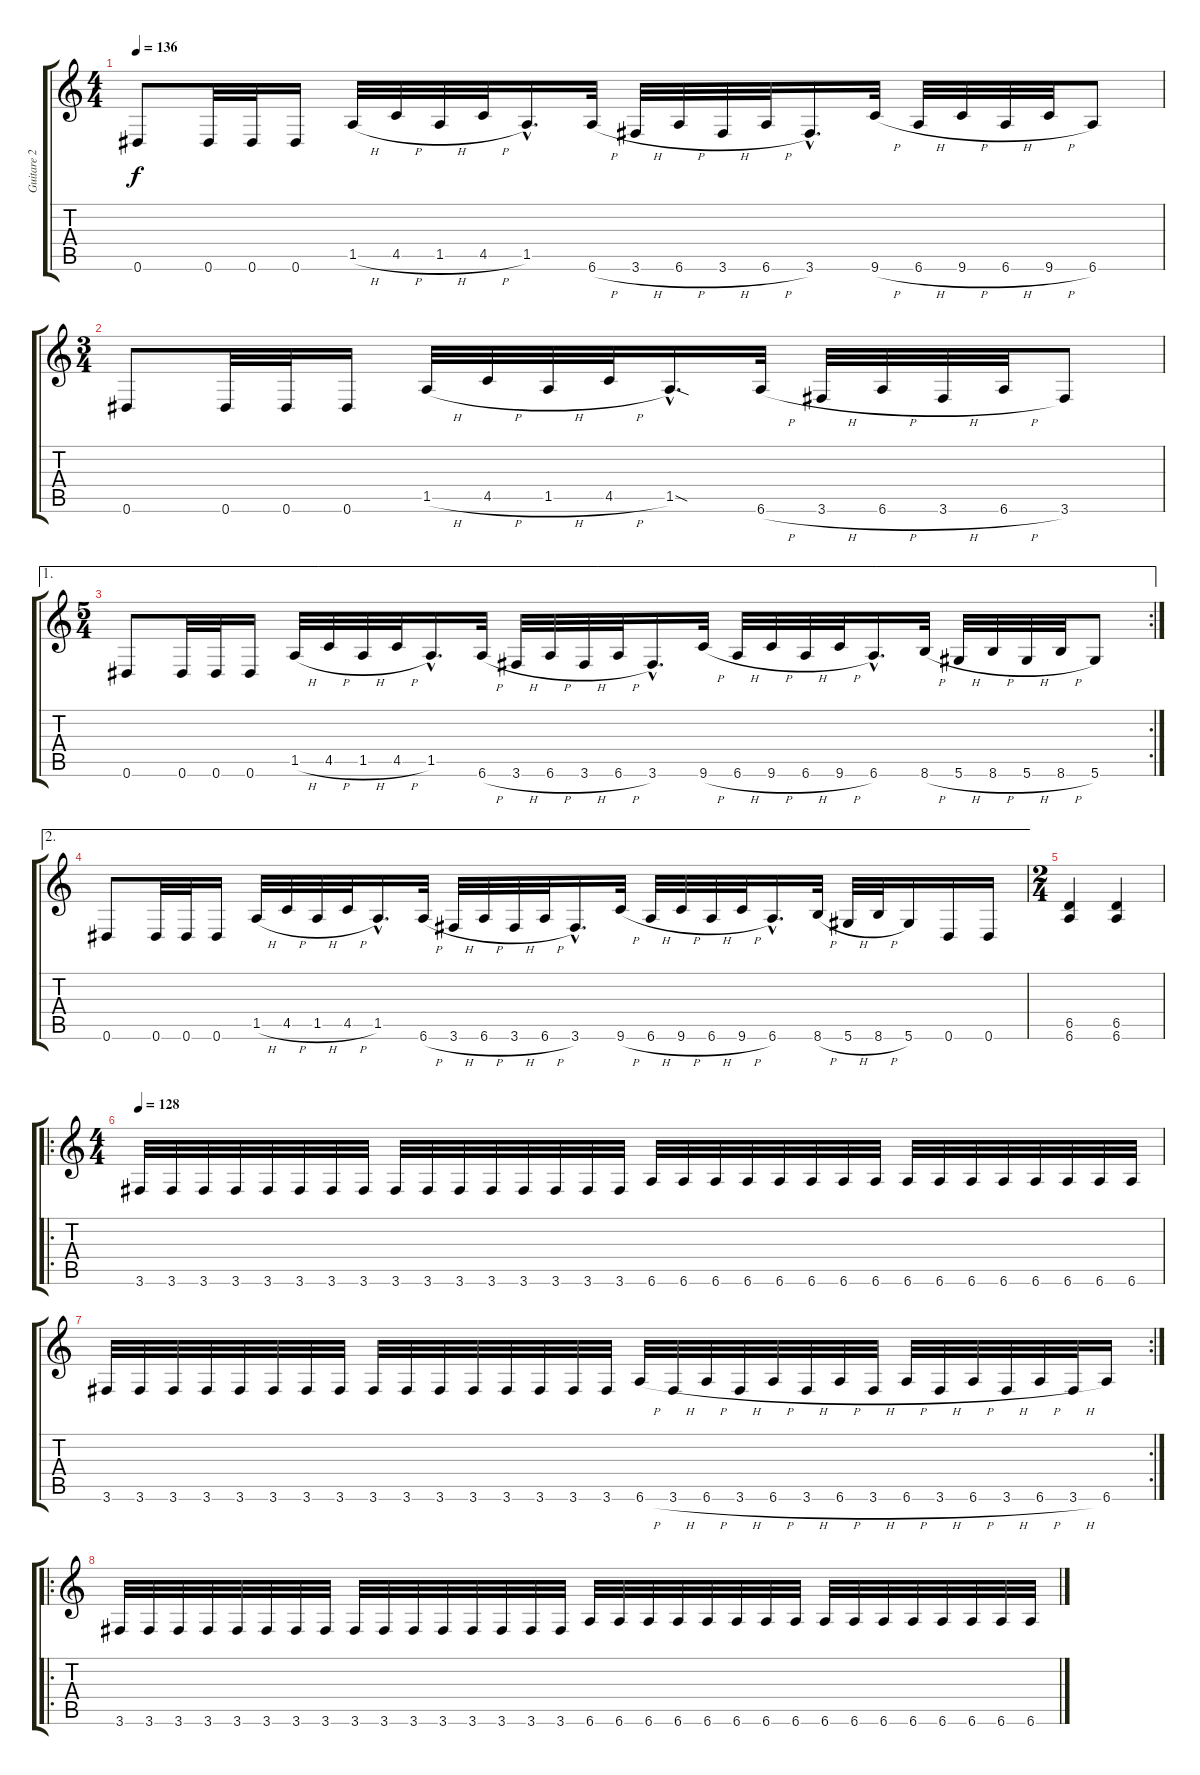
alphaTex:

\track ("Guitare 2" "Guitare 2") {instrument distortionguitar}
\staff {score tabs}
\tuning (Eb4 Bb3 Gb3 Db3 Ab2 Eb2) {hide}
\ts (4 4)
\tempo 136
\clef g2
\ks c
0.6.8{dy f} 0.6.32 0.6.32 0.6.16 1.5{h}.32 4.5{h}.32 1.5{h}.32 4.5{h}.32 1.5{hac}.16{d} 6.6{h}.32 3.6{h}.32 6.6{h}.32 3.6{h}.32 6.6{h}.32 3.6{hac}.16{d} 9.6{h}.32 6.6{h}.32 9.6{h}.32 6.6{h}.32 9.6{h}.32 6.6.8 |
\ts (3 4)
0.6.8 0.6.32 0.6.32 0.6.16 1.5{h}.32 4.5{h}.32 1.5{h}.32 4.5{h}.32 1.5{sod hac}.16{d} 6.6{h}.32 3.6{h}.32 6.6{h}.32 3.6{h}.32 6.6{h}.32 3.6.8 |
\ae 1
\rc 2
\ts (5 4)
0.6.8 0.6.32 0.6.32 0.6.16 1.5{h}.32 4.5{h}.32 1.5{h}.32 4.5{h}.32 1.5{hac}.16{d} 6.6{h}.32 3.6{h}.32 6.6{h}.32 3.6{h}.32 6.6{h}.32 3.6{hac}.16{d} 9.6{h}.32 6.6{h}.32 9.6{h}.32 6.6{h}.32 9.6{h}.32 6.6{hac}.16{d} 8.6{h}.32 5.6{h}.32 8.6{h}.32 5.6{h}.32 8.6{h}.32 5.6.8 |
\ae 2
0.6.8 0.6.32 0.6.32 0.6.16 1.5{h}.32 4.5{h}.32 1.5{h}.32 4.5{h}.32 1.5{hac}.16{d} 6.6{h}.32 3.6{h}.32 6.6{h}.32 3.6{h}.32 6.6{h}.32 3.6{hac}.16{d} 9.6{h}.32 6.6{h}.32 9.6{h}.32 6.6{h}.32 9.6{h}.32 6.6{hac}.16{d} 8.6{h}.32 5.6{h}.32 8.6{h}.32 5.6.16 0.6.16 0.6.16 |
\ts (2 4)
(6.5 6.6).4 (6.5 6.6).4 |
\ro
\ts (4 4)
\tempo 128
3.6.32 3.6.32 3.6.32 3.6.32 3.6.32 3.6.32 3.6.32 3.6.32 3.6.32 3.6.32 3.6.32 3.6.32 3.6.32 3.6.32 3.6.32 3.6.32 6.6.32 6.6.32 6.6.32 6.6.32 6.6.32 6.6.32 6.6.32 6.6.32 6.6.32 6.6.32 6.6.32 6.6.32 6.6.32 6.6.32 6.6.32 6.6.32 |
\rc 2
3.6.32 3.6.32 3.6.32 3.6.32 3.6.32 3.6.32 3.6.32 3.6.32 3.6.32 3.6.32 3.6.32 3.6.32 3.6.32 3.6.32 3.6.32 3.6.32 6.6{h}.32 3.6{h}.32 6.6{h}.32 3.6{h}.32 6.6{h}.32 3.6{h}.32 6.6{h}.32 3.6{h}.32 6.6{h}.32 3.6{h}.32 6.6{h}.32 3.6{h}.32 6.6{h}.32 3.6{h}.32 6.6.16 |
\ro
3.6.32 3.6.32 3.6.32 3.6.32 3.6.32 3.6.32 3.6.32 3.6.32 3.6.32 3.6.32 3.6.32 3.6.32 3.6.32 3.6.32 3.6.32 3.6.32 6.6.32 6.6.32 6.6.32 6.6.32 6.6.32 6.6.32 6.6.32 6.6.32 6.6.32 6.6.32 6.6.32 6.6.32 6.6.32 6.6.32 6.6.32 6.6.32
